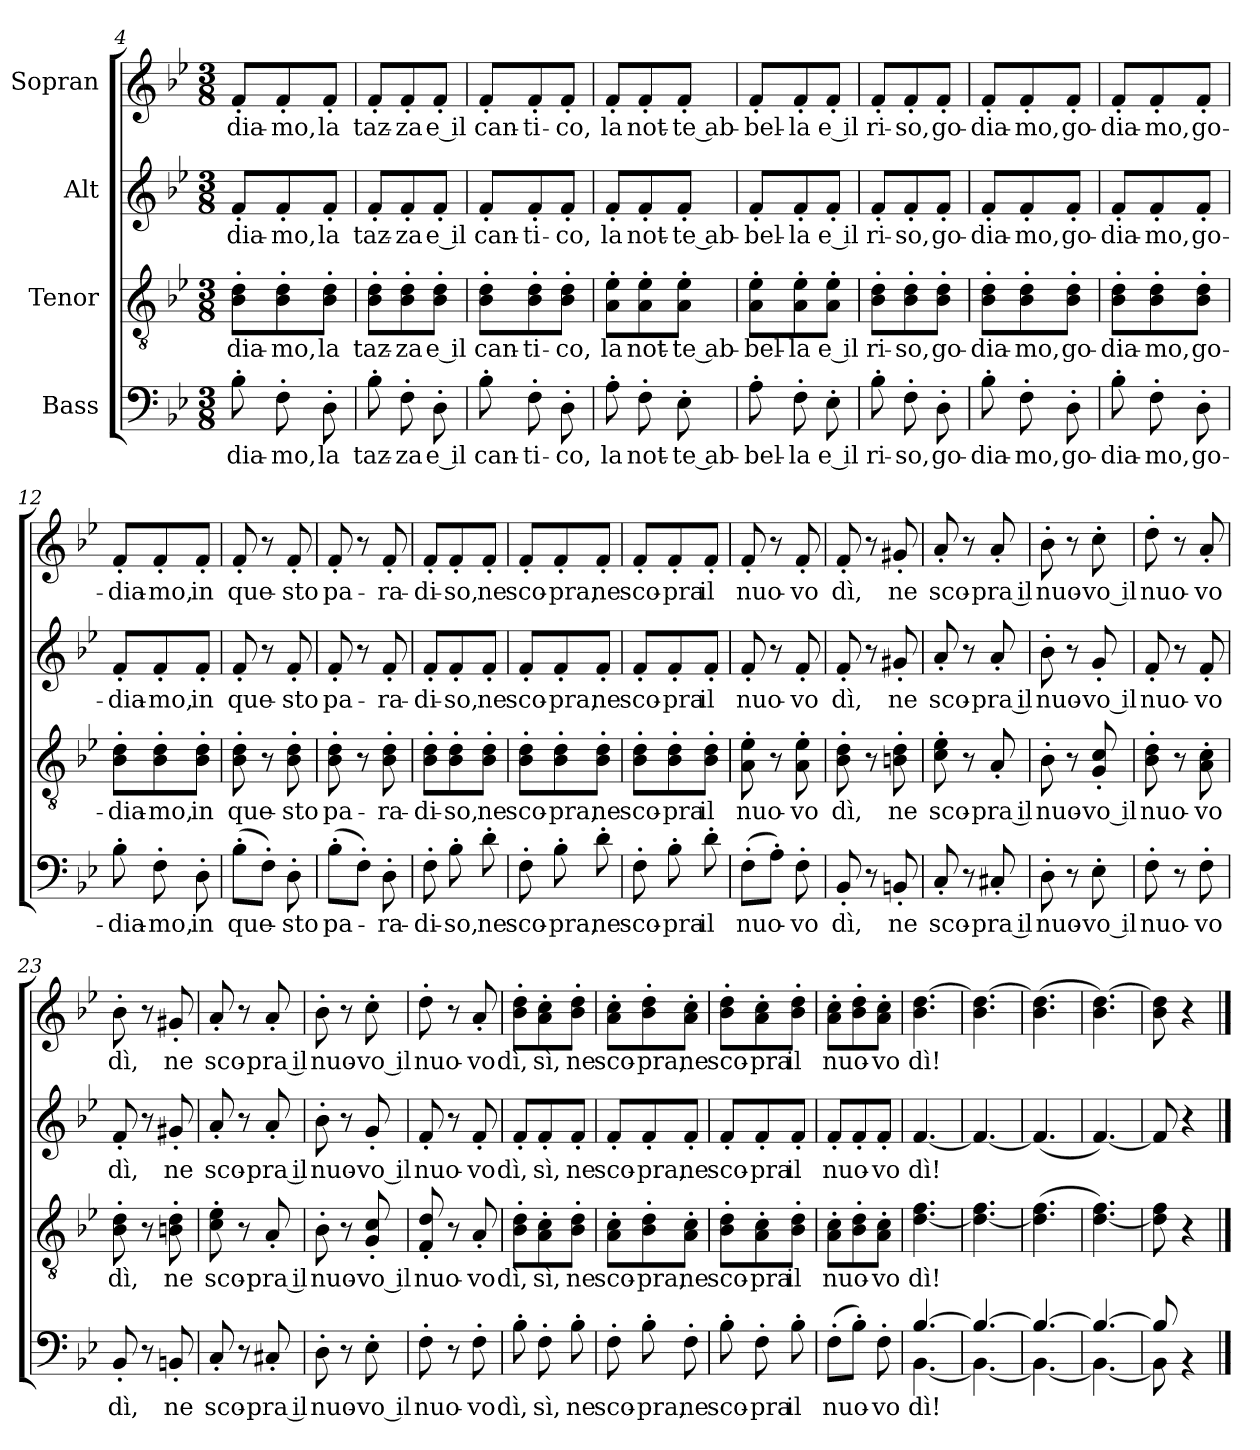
**kern	**text	**kern	**text	**kern	**text	**kern	**text
*part4	*part4	*part3	*part3	*part2	*part2	*part1	*part1
*staff4	*staff4	*staff3	*staff3	*staff2	*staff2	*staff1	*staff1
*I"Bass	*	*I"Tenor	*	*I"Alt	*	*I"Sopran	*
*clefF4	*	*clefGv2	*	*clefG2	*	*clefG2	*
*k[b-e-]	*	*k[b-e-]	*	*k[b-e-]	*	*k[b-e-]	*
*M3/8	*	*M3/8	*	*M3/8	*	*M3/8	*
=4	=4	=4	=4	=4	=4	=4	=4
!	!LO:LY:b	!	!LO:LY:b	!	!LO:LY:b	!	!LO:LY:b
8B-'\	-dia-	8B-'\ 8d'\L	-dia-	8f'/L	-dia-	8f'/L	-dia-
!	!LO:LY:b	!	!LO:LY:b	!	!LO:LY:b	!	!LO:LY:b
8F'\	-mo,	8B-'\ 8d'\	-mo,	8f'/	-mo,	8f'/	-mo,
!	!LO:LY:b	!	!LO:LY:b	!	!LO:LY:b	!	!LO:LY:b
8D'\	la	8B-'\ 8d'\J	la	8f'/J	la	8f'/J	la
=5	=5	=5	=5	=5	=5	=5	=5
!	!LO:LY:b	!	!LO:LY:b	!	!LO:LY:b	!	!LO:LY:b
8B-'\	taz-	8B-'\ 8d'\L	taz-	8f'/L	taz-	8f'/L	taz-
!	!LO:LY:b	!	!LO:LY:b	!	!LO:LY:b	!	!LO:LY:b
8F'\	-za	8B-'\ 8d'\	-za	8f'/	-za	8f'/	-za
!	!LO:LY:b	!	!LO:LY:b	!	!LO:LY:b	!	!LO:LY:b
8D'\	e il	8B-'\ 8d'\J	e il	8f'/J	e il	8f'/J	e il
=6	=6	=6	=6	=6	=6	=6	=6
!	!LO:LY:b	!	!LO:LY:b	!	!LO:LY:b	!	!LO:LY:b
8B-'\	can-	8B-'\ 8d'\L	can-	8f'/L	can-	8f'/L	can-
!	!LO:LY:b	!	!LO:LY:b	!	!LO:LY:b	!	!LO:LY:b
8F'\	-ti-	8B-'\ 8d'\	-ti-	8f'/	-ti-	8f'/	-ti-
!	!LO:LY:b	!	!LO:LY:b	!	!LO:LY:b	!	!LO:LY:b
8D'\	-co,	8B-'\ 8d'\J	-co,	8f'/J	-co,	8f'/J	-co,
!!LO:LB:g=z
=7	=7	=7	=7	=7	=7	=7	=7
!	!LO:LY:b	!	!LO:LY:b	!	!LO:LY:b	!	!LO:LY:b
8A'\	la	8A'\ 8e-'\L	la	8f'/L	la	8f'/L	la
!	!LO:LY:b	!	!LO:LY:b	!	!LO:LY:b	!	!LO:LY:b
8F'\	not-	8A'\ 8e-'\	not-	8f'/	not-	8f'/	not-
!	!LO:LY:b	!	!LO:LY:b	!	!LO:LY:b	!	!LO:LY:b
8E-'\	-te ab-	8A'\ 8e-'\J	-te ab-	8f'/J	-te ab-	8f'/J	-te ab-
=8	=8	=8	=8	=8	=8	=8	=8
!	!LO:LY:b	!	!LO:LY:b	!	!LO:LY:b	!	!LO:LY:b
8A'\	-bel-	8A'\ 8e-'\L	-bel-	8f'/L	-bel-	8f'/L	-bel-
!	!LO:LY:b	!	!LO:LY:b	!	!LO:LY:b	!	!LO:LY:b
8F'\	-la	8A'\ 8e-'\	-la	8f'/	-la	8f'/	-la
!	!LO:LY:b	!	!LO:LY:b	!	!LO:LY:b	!	!LO:LY:b
8E-'\	e il	8A'\ 8e-'\J	e il	8f'/J	e il	8f'/J	e il
=9	=9	=9	=9	=9	=9	=9	=9
!	!LO:LY:b	!	!LO:LY:b	!	!LO:LY:b	!	!LO:LY:b
8B-'\	ri-	8B-'\ 8d'\L	ri-	8f'/L	ri-	8f'/L	ri-
!	!LO:LY:b	!	!LO:LY:b	!	!LO:LY:b	!	!LO:LY:b
8F'\	-so,	8B-'\ 8d'\	-so,	8f'/	-so,	8f'/	-so,
!	!LO:LY:b	!	!LO:LY:b	!	!LO:LY:b	!	!LO:LY:b
8D'\	go-	8B-'\ 8d'\J	go-	8f'/J	go-	8f'/J	go-
=10	=10	=10	=10	=10	=10	=10	=10
!	!LO:LY:b	!	!LO:LY:b	!	!LO:LY:b	!	!LO:LY:b
8B-'\	-dia-	8B-'\ 8d'\L	-dia-	8f'/L	-dia-	8f'/L	-dia-
!	!LO:LY:b	!	!LO:LY:b	!	!LO:LY:b	!	!LO:LY:b
8F'\	-mo,	8B-'\ 8d'\	-mo,	8f'/	-mo,	8f'/	-mo,
!	!LO:LY:b	!	!LO:LY:b	!	!LO:LY:b	!	!LO:LY:b
8D'\	go-	8B-'\ 8d'\J	go-	8f'/J	go-	8f'/J	go-
=11	=11	=11	=11	=11	=11	=11	=11
!	!LO:LY:b	!	!LO:LY:b	!	!LO:LY:b	!	!LO:LY:b
8B-'\	-dia-	8B-'\ 8d'\L	-dia-	8f'/L	-dia-	8f'/L	-dia-
!	!LO:LY:b	!	!LO:LY:b	!	!LO:LY:b	!	!LO:LY:b
8F'\	-mo,	8B-'\ 8d'\	-mo,	8f'/	-mo,	8f'/	-mo,
!	!LO:LY:b	!	!LO:LY:b	!	!LO:LY:b	!	!LO:LY:b
8D'\	go-	8B-'\ 8d'\J	go-	8f'/J	go-	8f'/J	go-
=12	=12	=12	=12	=12	=12	=12	=12
!	!LO:LY:b	!	!LO:LY:b	!	!LO:LY:b	!	!LO:LY:b
8B-'\	-dia-	8B-'\ 8d'\L	-dia-	8f'/L	-dia-	8f'/L	-dia-
!	!LO:LY:b	!	!LO:LY:b	!	!LO:LY:b	!	!LO:LY:b
8F'\	-mo,	8B-'\ 8d'\	-mo,	8f'/	-mo,	8f'/	-mo,
!	!LO:LY:b	!	!LO:LY:b	!	!LO:LY:b	!	!LO:LY:b
8D'\	in	8B-'\ 8d'\J	in	8f'/J	in	8f'/J	in
=13	=13	=13	=13	=13	=13	=13	=13
!	!LO:LY:b	!	!LO:LY:b	!	!LO:LY:b	!	!LO:LY:b
(>8B-'\L	que-	8B-\' 8d\'	que-	8f'/	que-	8f'/	que-
8F'\J)	.	8r	.	8r	.	8r	.
!	!LO:LY:b	!	!LO:LY:b	!	!LO:LY:b	!	!LO:LY:b
8D'\	-sto	8B-\' 8d\'	-sto	8f'/	-sto	8f'/	-sto
!!LO:PB:g=z
=14	=14	=14	=14	=14	=14	=14	=14
!	!LO:LY:b	!	!LO:LY:b	!	!LO:LY:b	!	!LO:LY:b
(>8B-'\L	pa-	8B-\' 8d\'	pa-	8f'/	pa-	8f'/	pa-
8F'\J)	.	8r	.	8r	.	8r	.
!	!LO:LY:b	!	!LO:LY:b	!	!LO:LY:b	!	!LO:LY:b
8D'\	-ra-	8B-\' 8d\'	-ra-	8f'/	-ra-	8f'/	-ra-
=15	=15	=15	=15	=15	=15	=15	=15
!	!LO:LY:b	!	!LO:LY:b	!	!LO:LY:b	!	!LO:LY:b
8F'\	-di-	8B-'\ 8d'\L	-di-	8f'/L	-di-	8f'/L	-di-
!	!LO:LY:b	!	!LO:LY:b	!	!LO:LY:b	!	!LO:LY:b
8B-'\	-so,	8B-'\ 8d'\	-so,	8f'/	-so,	8f'/	-so,
!	!LO:LY:b	!	!LO:LY:b	!	!LO:LY:b	!	!LO:LY:b
8d'\	ne	8B-'\ 8d'\J	ne	8f'/J	ne	8f'/J	ne
=16	=16	=16	=16	=16	=16	=16	=16
!	!LO:LY:b	!	!LO:LY:b	!	!LO:LY:b	!	!LO:LY:b
8F'\	sco-	8B-'\ 8d'\L	sco-	8f'/L	sco-	8f'/L	sco-
!	!LO:LY:b	!	!LO:LY:b	!	!LO:LY:b	!	!LO:LY:b
8B-'\	-pra,	8B-'\ 8d'\	-pra,	8f'/	-pra,	8f'/	-pra,
!	!LO:LY:b	!	!LO:LY:b	!	!LO:LY:b	!	!LO:LY:b
8d'\	ne	8B-'\ 8d'\J	ne	8f'/J	ne	8f'/J	ne
=17	=17	=17	=17	=17	=17	=17	=17
!	!LO:LY:b	!	!LO:LY:b	!	!LO:LY:b	!	!LO:LY:b
8F'\	sco-	8B-'\ 8d'\L	sco-	8f'/L	sco-	8f'/L	sco-
!	!LO:LY:b	!	!LO:LY:b	!	!LO:LY:b	!	!LO:LY:b
8B-'\	-pra	8B-'\ 8d'\	-pra	8f'/	-pra	8f'/	-pra
!	!LO:LY:b	!	!LO:LY:b	!	!LO:LY:b	!	!LO:LY:b
8d'\	il	8B-'\ 8d'\J	il	8f'/J	il	8f'/J	il
=18	=18	=18	=18	=18	=18	=18	=18
!	!LO:LY:b	!	!LO:LY:b	!	!LO:LY:b	!	!LO:LY:b
(>8F'\L	nuo-	8A\' 8e-\'	nuo-	8f'/	nuo-	8f'/	nuo-
8A'\J)	.	8r	.	8r	.	8r	.
!	!LO:LY:b	!	!LO:LY:b	!	!LO:LY:b	!	!LO:LY:b
8F'\	-vo	8A\' 8e-\'	-vo	8f'/	-vo	8f'/	-vo
=19	=19	=19	=19	=19	=19	=19	=19
!	!LO:LY:b	!	!LO:LY:b	!	!LO:LY:b	!	!LO:LY:b
8BB-'/	dì,	8B-\' 8d\'	dì,	8f'/	dì,	8f'/	dì,
8r	.	8r	.	8r	.	8r	.
!	!LO:LY:b	!	!LO:LY:b	!	!LO:LY:b	!	!LO:LY:b
8BBn'/	ne	8Bn\' 8d\'	ne	8g#X'/	ne	8g#X'/	ne
=20	=20	=20	=20	=20	=20	=20	=20
!	!LO:LY:b	!	!LO:LY:b	!	!LO:LY:b	!	!LO:LY:b
8C'/	sco-	8c\' 8e-\'	sco-	8a'/	sco-	8a'/	sco-
8r	.	8r	.	8r	.	8r	.
!	!LO:LY:b	!	!LO:LY:b	!	!LO:LY:b	!	!LO:LY:b
8C#X'/	-pra il	8A'/	-pra il	8a'/	-pra il	8a'/	-pra il
!!LO:LB:g=z
=21	=21	=21	=21	=21	=21	=21	=21
!	!LO:LY:b	!	!LO:LY:b	!	!LO:LY:b	!	!LO:LY:b
8D'\	nuo-	8B-'\	nuo-	8b-'\	nuo-	8b-'\	nuo-
8r	.	8r	.	8r	.	8r	.
!	!LO:LY:b	!	!LO:LY:b	!	!LO:LY:b	!	!LO:LY:b
8E-'\	-vo il	8G/' 8c/'	-vo il	8g'/	-vo il	8cc'\	-vo il
=22	=22	=22	=22	=22	=22	=22	=22
!	!LO:LY:b	!	!LO:LY:b	!	!LO:LY:b	!	!LO:LY:b
8F'\	nuo-	8B-\' 8d\'	nuo-	8f'/	nuo-	8dd'\	nuo-
8r	.	8r	.	8r	.	8r	.
!	!LO:LY:b	!	!LO:LY:b	!	!LO:LY:b	!	!LO:LY:b
8F'\	-vo	8A\' 8c\'	-vo	8f'/	-vo	8a'/	-vo
=23	=23	=23	=23	=23	=23	=23	=23
!	!LO:LY:b	!	!LO:LY:b	!	!LO:LY:b	!	!LO:LY:b
8BB-'/	dì,	8B-\' 8d\'	dì,	8f'/	dì,	8b-'\	dì,
8r	.	8r	.	8r	.	8r	.
!	!LO:LY:b	!	!LO:LY:b	!	!LO:LY:b	!	!LO:LY:b
8BBn'/	ne	8Bn\' 8d\'	ne	8g#X'/	ne	8g#X'/	ne
=24	=24	=24	=24	=24	=24	=24	=24
!	!LO:LY:b	!	!LO:LY:b	!	!LO:LY:b	!	!LO:LY:b
8C'/	sco-	8c\' 8e-\'	sco-	8a'/	sco-	8a'/	sco-
8r	.	8r	.	8r	.	8r	.
!	!LO:LY:b	!	!LO:LY:b	!	!LO:LY:b	!	!LO:LY:b
8C#X'/	-pra il	8A'/	-pra il	8a'/	-pra il	8a'/	-pra il
=25	=25	=25	=25	=25	=25	=25	=25
!	!LO:LY:b	!	!LO:LY:b	!	!LO:LY:b	!	!LO:LY:b
8D'\	nuo-	8B-'\	nuo-	8b-'\	nuo-	8b-'\	nuo-
8r	.	8r	.	8r	.	8r	.
!	!LO:LY:b	!	!LO:LY:b	!	!LO:LY:b	!	!LO:LY:b
8E-'\	-vo il	8G/' 8c/'	-vo il	8g'/	-vo il	8cc'\	-vo il
=26	=26	=26	=26	=26	=26	=26	=26
!	!LO:LY:b	!	!LO:LY:b	!	!LO:LY:b	!	!LO:LY:b
8F'\	nuo-	8F/' 8d/'	nuo-	8f'/	nuo-	8dd'\	nuo-
8r	.	8r	.	8r	.	8r	.
!	!LO:LY:b	!	!LO:LY:b	!	!LO:LY:b	!	!LO:LY:b
8F'\	-vo	8A'/	-vo	8f'/	-vo	8a'/	-vo
=27	=27	=27	=27	=27	=27	=27	=27
!	!LO:LY:b	!	!LO:LY:b	!	!LO:LY:b	!	!LO:LY:b
8B-'\	dì,	8B-'\ 8d'\L	dì,	8f'/L	dì,	8b-'\ 8dd'\L	dì,
!	!LO:LY:b	!	!LO:LY:b	!	!LO:LY:b	!	!LO:LY:b
8F'\	sì,	8A'\ 8c'\	sì,	8f'/	sì,	8a'\ 8cc'\	sì,
!	!LO:LY:b	!	!LO:LY:b	!	!LO:LY:b	!	!LO:LY:b
8B-'\	ne	8B-'\ 8d'\J	ne	8f'/J	ne	8b-'\ 8dd'\J	ne
!!LO:PB:g=z
=28	=28	=28	=28	=28	=28	=28	=28
!	!LO:LY:b	!	!LO:LY:b	!	!LO:LY:b	!	!LO:LY:b
8F'\	sco-	8A'\ 8c'\L	sco-	8f'/L	sco-	8a'\ 8cc'\L	sco-
!	!LO:LY:b	!	!LO:LY:b	!	!LO:LY:b	!	!LO:LY:b
8B-'\	-pra,	8B-'\ 8d'\	-pra,	8f'/	-pra,	8b-'\ 8dd'\	-pra,
!	!LO:LY:b	!	!LO:LY:b	!	!LO:LY:b	!	!LO:LY:b
8F'\	ne	8A'\ 8c'\J	ne	8f'/J	ne	8a'\ 8cc'\J	ne
=29	=29	=29	=29	=29	=29	=29	=29
!	!LO:LY:b	!	!LO:LY:b	!	!LO:LY:b	!	!LO:LY:b
8B-'\	sco-	8B-'\ 8d'\L	sco-	8f'/L	sco-	8b-'\ 8dd'\L	sco-
!	!LO:LY:b	!	!LO:LY:b	!	!LO:LY:b	!	!LO:LY:b
8F'\	-pra	8A'\ 8c'\	-pra	8f'/	-pra	8a'\ 8cc'\	-pra
!	!LO:LY:b	!	!LO:LY:b	!	!LO:LY:b	!	!LO:LY:b
8B-'\	il	8B-'\ 8d'\J	il	8f'/J	il	8b-'\ 8dd'\J	il
!!LO:LB:g=z
=30	=30	=30	=30	=30	=30	=30	=30
!	!LO:LY:b	!	!LO:LY:b	!	!LO:LY:b	!	!LO:LY:b
(>8F'\L	nuo-	8A'\ 8c'\L	nuo-	8f'/L	nuo-	8a'\ 8cc'\L	nuo-
8B-'\J)	.	8B-'\ 8d'\	.	8f'/	.	8b-'\ 8dd'\	.
!	!LO:LY:b	!	!LO:LY:b	!	!LO:LY:b	!	!LO:LY:b
8F'\	-vo	8A'\ 8c'\J	-vo	8f'/J	-vo	8a'\ 8cc'\J	-vo
=31	=31	=31	=31	=31	=31	=31	=31
!	!LO:LY:b	!	!LO:LY:b	!	!LO:LY:b	!	!LO:LY:b
*^	*	*	*	*	*	*	*
[4.B-/	[4.BB-\	dì!	[4.d\ 4.f\	dì!	[4.f/	dì!	4.b-\ [4.dd\	dì!
=32	=32	=32	=32	=32	=32	=32	=32	=32
4.B-/_	4.BB-\_	.	4.d\_ 4.f\	.	4.f/_	.	4.b-\ 4.dd\_	.
=33	=33	=33	=33	=33	=33	=33	=33	=33
4.B-/_	4.BB-\_	.	(>4.d\] 4.f\	.	(<4.f/]	.	(>4.b-\ 4.dd\]	.
=34	=34	=34	=34	=34	=34	=34	=34	=34
4.B-/_	4.BB-\_	.	[4.d\ 4.f\)	.	[4.f/)	.	4.b-\ [4.dd\)	.
=35	=35	=35	=35	=35	=35	=35	=35	=35
8B-/]	8BB-\]	.	8d\] 8f\	.	8f/]	.	8b-\ 8dd\]	.
4rBB	4ryy	.	4r	.	4r	.	4r	.
*v	*v	*	*	*	*	*	*	*
==	==	==	==	==	==	==	==
*-	*-	*-	*-	*-	*-	*-	*-
